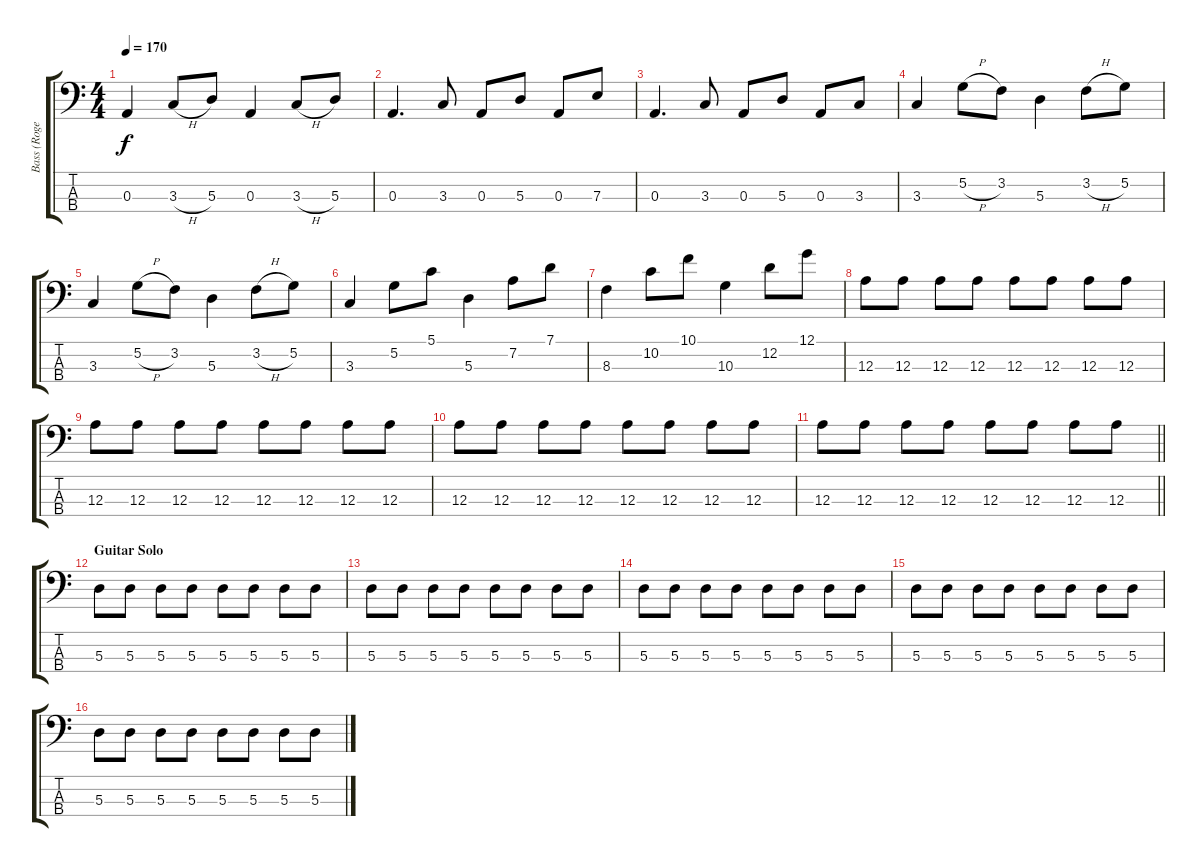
\track ("Bass (Roger Glover)" "Bass (Roge") {instrument electricbassfinger}
\staff {score tabs}
\tuning (G2 D2 A1 E1) {hide}
\ts (4 4)
\tempo 170
\clef f4
\ks c
0.3.4{dy f} 3.3{h}.8 5.3.8 0.3.4 3.3{h}.8 5.3.8 |
0.3.4{d} 3.3.8 0.3.8 5.3.8 0.3.8 7.3.8 |
0.3.4{d} 3.3.8 0.3.8 5.3.8 0.3.8 3.3.8 |
3.3.4 5.2{h}.8 3.2.8 5.3.4 3.2{h}.8 5.2.8 |
3.3.4 5.2{h}.8 3.2.8 5.3.4 3.2{h}.8 5.2.8 |
3.3.4 5.2.8 5.1.8 5.3.4 7.2.8 7.1.8 |
8.3.4 10.2.8 10.1.8 10.3.4 12.2.8 12.1.8 |
12.3.8 12.3.8 12.3.8 12.3.8 12.3.8 12.3.8 12.3.8 12.3.8 |
12.3.8 12.3.8 12.3.8 12.3.8 12.3.8 12.3.8 12.3.8 12.3.8 |
12.3.8 12.3.8 12.3.8 12.3.8 12.3.8 12.3.8 12.3.8 12.3.8 |
\barLineRight lightlight
12.3.8 12.3.8 12.3.8 12.3.8 12.3.8 12.3.8 12.3.8 12.3.8 |
\section ("" "Guitar Solo")
5.3.8 5.3.8 5.3.8 5.3.8 5.3.8 5.3.8 5.3.8 5.3.8 |
5.3.8 5.3.8 5.3.8 5.3.8 5.3.8 5.3.8 5.3.8 5.3.8 |
5.3.8 5.3.8 5.3.8 5.3.8 5.3.8 5.3.8 5.3.8 5.3.8 |
5.3.8 5.3.8 5.3.8 5.3.8 5.3.8 5.3.8 5.3.8 5.3.8 |
5.3.8 5.3.8 5.3.8 5.3.8 5.3.8 5.3.8 5.3.8 5.3.8
